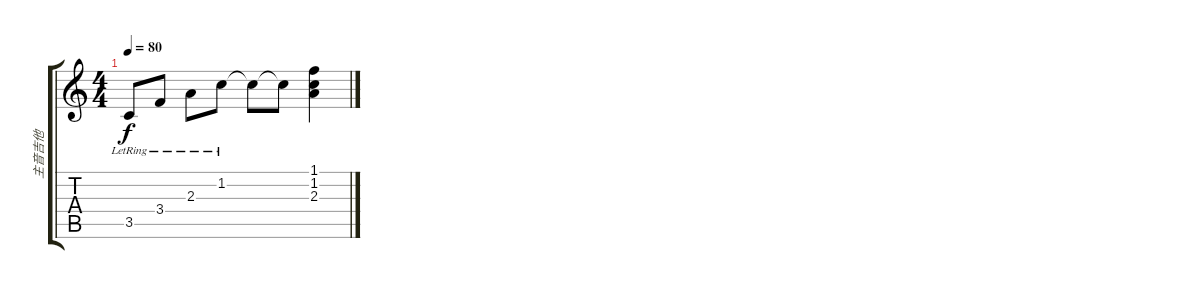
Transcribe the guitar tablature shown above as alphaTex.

\track ("主音吉他" "主音吉他") {instrument overdrivenguitar}
\staff {score tabs}
\tuning (E4 B3 G3 D3 A2 E2) {hide}
\ts (4 4)
\tempo 80
\clef g2
\ks c
3.5{lr}.8{dy f} 3.4{lr}.8 2.3{lr}.8 1.2{lr}.8 1.2{t}.8 1.2{t}.8 (1.1 1.2 2.3).4
